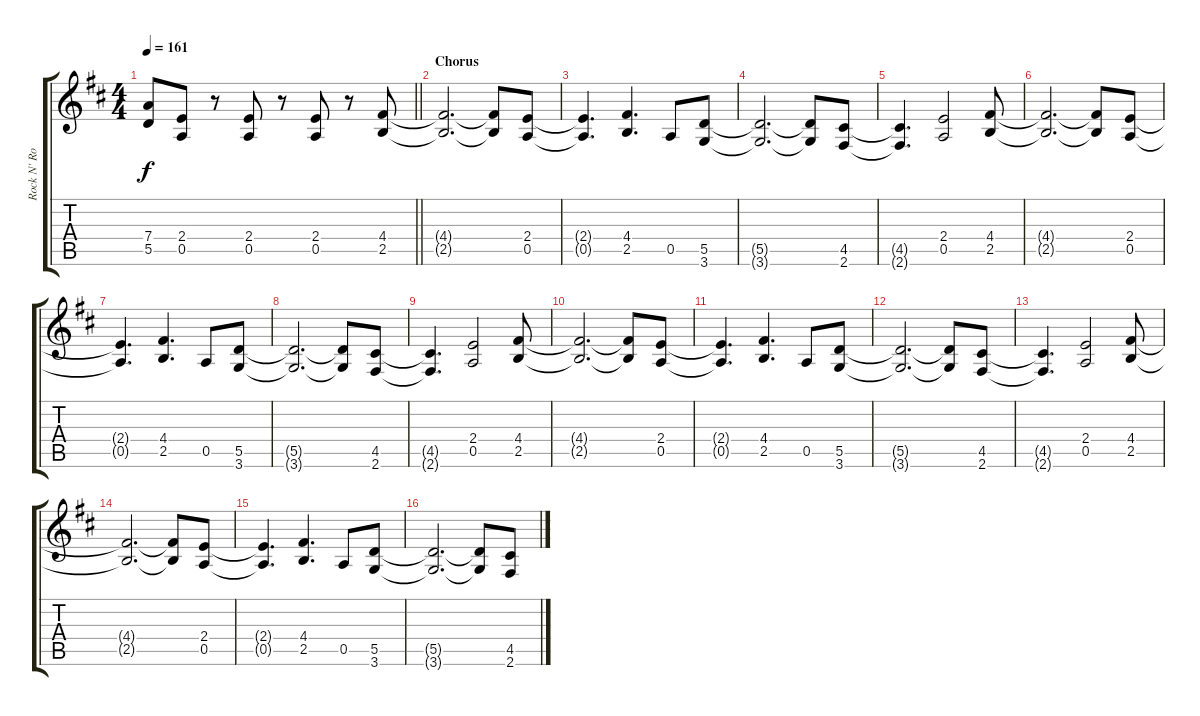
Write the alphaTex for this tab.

\track ("Rock N' Rolf" "Rock N' Ro") {instrument distortionguitar}
\staff {score tabs}
\tuning (E4 B3 G3 D3 A2 E2) {hide}
\ts (4 4)
\tempo 161
\clef g2
\barLineRight lightlight
\ks bminor
(7.4 5.5).8{dy f} (2.4 0.5).8 r.8 (2.4 0.5).8 r.8 (2.4 0.5).8 r.8 (4.4 2.5).8 |
\section ("" "Chorus")
(4.4{t} 2.5{t}).2{d} (4.4{t} 2.5{t}).8 (2.4 0.5).8 |
(2.4{t} 0.5{t}).4{d} (4.4 2.5).4{d} 0.5.8 (5.5 3.6).8 |
(5.5{t} 3.6{t}).2{d} (5.5{t} 3.6{t}).8 (4.5 2.6).8 |
(4.5{t} 2.6{t}).4{d} (2.4 0.5).2 (4.4 2.5).8 |
(4.4{t} 2.5{t}).2{d} (4.4{t} 2.5{t}).8 (2.4 0.5).8 |
(2.4{t} 0.5{t}).4{d} (4.4 2.5).4{d} 0.5.8 (5.5 3.6).8 |
(5.5{t} 3.6{t}).2{d} (5.5{t} 3.6{t}).8 (4.5 2.6).8 |
(4.5{t} 2.6{t}).4{d} (2.4 0.5).2 (4.4 2.5).8 |
(4.4{t} 2.5{t}).2{d} (4.4{t} 2.5{t}).8 (2.4 0.5).8 |
(2.4{t} 0.5{t}).4{d} (4.4 2.5).4{d} 0.5.8 (5.5 3.6).8 |
(5.5{t} 3.6{t}).2{d} (5.5{t} 3.6{t}).8 (4.5 2.6).8 |
(4.5{t} 2.6{t}).4{d} (2.4 0.5).2 (4.4 2.5).8 |
(4.4{t} 2.5{t}).2{d} (4.4{t} 2.5{t}).8 (2.4 0.5).8 |
(2.4{t} 0.5{t}).4{d} (4.4 2.5).4{d} 0.5.8 (5.5 3.6).8 |
(5.5{t} 3.6{t}).2{d} (5.5{t} 3.6{t}).8 (4.5 2.6).8
